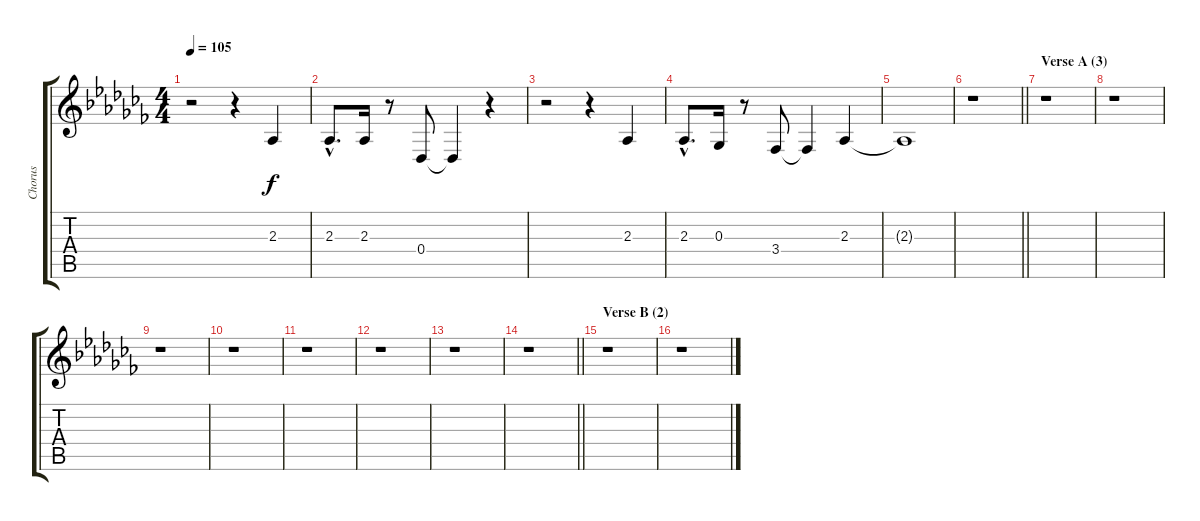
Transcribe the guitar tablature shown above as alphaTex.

\track ("Chorus" "Chorus") {instrument sopranosax}
\staff {score tabs}
\tuning (Eb4 Bb3 Gb3 Db3 Ab2 Eb2) {hide}
\ts (4 4)
\tempo 105
\clef g2
\ks abminor
r.2{dy f} r.4 2.3.4 |
2.3{hac}.8{d} 2.3.16 r.8 0.4.8 0.4{t}.4 r.4 |
r.2 r.4 2.3.4 |
2.3{hac}.8{d} 0.3.16 r.8 3.4.8 3.4{t}.4 2.3.4 |
2.3{t}.1 |
\barLineRight lightlight
r.1 |
\section ("" "Verse A (3)")
r.1 |
r.1 |
r.1 |
r.1 |
r.1 |
r.1 |
r.1 |
\barLineRight lightlight
r.1 |
\section ("" "Verse B (2)")
r.1 |
r.1
